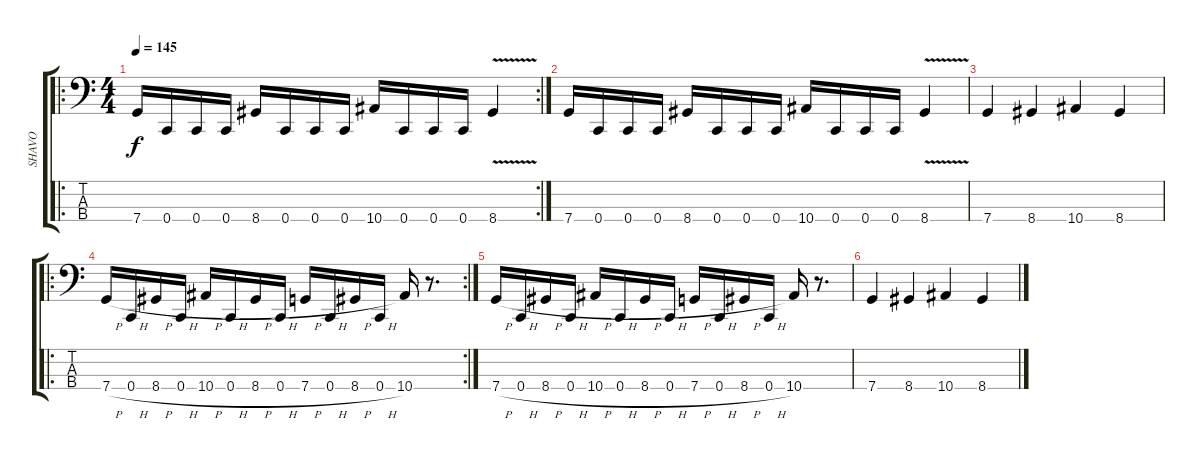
\track ("SHAVO" "SHAVO") {instrument slapbass2}
\staff {score tabs}
\tuning (F2 C2 G1 C1) {hide}
\ro
\rc 2
\ts (4 4)
\tempo 145
\clef f4
\ks c
7.4.16{dy f volume 16} 0.4.16 0.4.16 0.4.16 8.4.16 0.4.16 0.4.16 0.4.16 10.4.16 0.4.16 0.4.16 0.4.16 8.4{v}.4 |
7.4.16 0.4.16 0.4.16 0.4.16 8.4.16 0.4.16 0.4.16 0.4.16 10.4.16 0.4.16 0.4.16 0.4.16 8.4{v}.4 |
7.4.4 8.4.4 10.4.4 8.4.4 |
\ro
\rc 2
7.4{h}.16 0.4{h}.16 8.4{h}.16 0.4{h}.16 10.4{h}.16 0.4{h}.16 8.4{h}.16 0.4{h}.16 7.4{h}.16 0.4{h}.16 8.4{h}.16 0.4{h}.16 10.4.16 r.8{d} |
7.4{h}.16 0.4{h}.16 8.4{h}.16 0.4{h}.16 10.4{h}.16 0.4{h}.16 8.4{h}.16 0.4{h}.16 7.4{h}.16 0.4{h}.16 8.4{h}.16 0.4{h}.16 10.4.16 r.8{d} |
7.4.4 8.4.4 10.4.4 8.4.4
